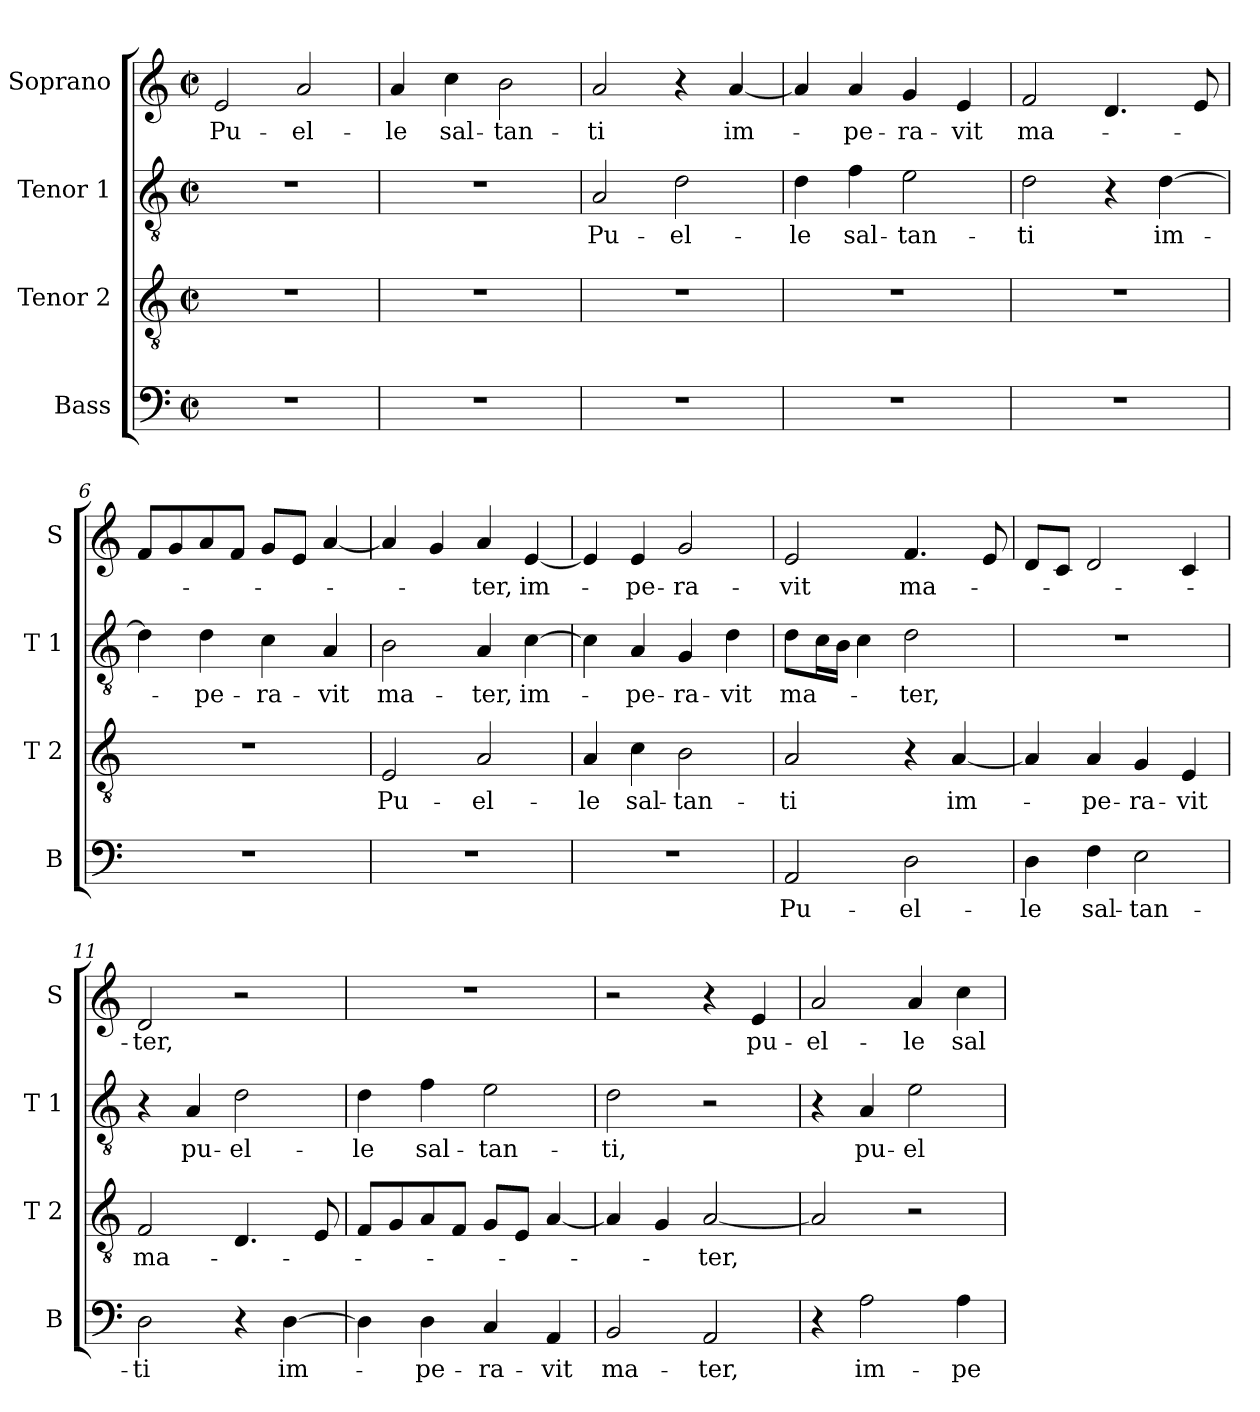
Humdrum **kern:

**kern	**text	**kern	**text	**kern	**text	**kern	**text
*part4	*part4	*part3	*part3	*part2	*part2	*part1	*part1
*staff4	*staff4	*staff3	*staff3	*staff2	*staff2	*staff1	*staff1
*I"Bass	*	*I"Tenor 2	*	*I"Tenor 1	*	*I"Soprano	*
*I'B	*	*I'T 2	*	*I'T 1	*	*I'S	*
*clefF4	*	*clefGv2	*	*clefGv2	*	*clefG2	*
*k[]	*	*k[]	*	*k[]	*	*k[]	*
*C:	*	*C:	*	*C:	*	*C:	*
*M2/2	*	*M2/2	*	*M2/2	*	*M2/2	*
*met(c|)	*	*met(c|)	*	*met(c|)	*	*met(c|)	*
=1	=1	=1	=1	=1	=1	=1	=1
!	!	!	!	!	!	!	!LO:LY:b
1r	.	1r	.	1r	.	2e/	Pu-
!	!	!	!	!	!	!	!LO:LY:b
.	.	.	.	.	.	2a/	-el-
=2	=2	=2	=2	=2	=2	=2	=2
!	!	!	!	!	!	!	!LO:LY:b
1r	.	1r	.	1r	.	4a/	-le
!	!	!	!	!	!	!	!LO:LY:b
.	.	.	.	.	.	4cc\	sal-
!	!	!	!	!	!	!	!LO:LY:b
.	.	.	.	.	.	2b\	-tan-
=3	=3	=3	=3	=3	=3	=3	=3
!	!	!	!	!	!LO:LY:b	!	!LO:LY:b
1r	.	1r	.	2A/	Pu-	2a/	-ti
!	!	!	!	!	!LO:LY:b	!	!
.	.	.	.	2d\	-el-	4r	.
!	!	!	!	!	!	!	!LO:LY:b
.	.	.	.	.	.	[4a/	im-
=4	=4	=4	=4	=4	=4	=4	=4
!	!	!	!	!	!LO:LY:b	!	!
1r	.	1r	.	4d\	-le	4a/]	.
!	!	!	!	!	!LO:LY:b	!	!LO:LY:b
.	.	.	.	4f\	sal-	4a/	-pe-
!	!	!	!	!	!LO:LY:b	!	!LO:LY:b
.	.	.	.	2e\	-tan-	4g/	-ra-
!	!	!	!	!	!	!	!LO:LY:b
.	.	.	.	.	.	4e/	-vit
=5	=5	=5	=5	=5	=5	=5	=5
!	!	!	!	!	!LO:LY:b	!	!LO:LY:b
1r	.	1r	.	2d\	-ti	2f/	ma-
.	.	.	.	4r	.	4.d/	.
!	!	!	!	!	!LO:LY:b	!	!
.	.	.	.	[4d\	im-	.	.
.	.	.	.	.	.	8e/	.
!!LO:LB:g=z
=6	=6	=6	=6	=6	=6	=6	=6
1r	.	1r	.	4d\]	.	8f/L	.
.	.	.	.	.	.	8g/	.
!	!	!	!	!	!LO:LY:b	!	!
.	.	.	.	4d\	-pe-	8a/	.
.	.	.	.	.	.	8f/J	.
!	!	!	!	!	!LO:LY:b	!	!
.	.	.	.	4c\	-ra-	8g/L	.
.	.	.	.	.	.	8e/J	.
!	!	!	!	!	!LO:LY:b	!	!
.	.	.	.	4A/	-vit	[4a/	.
=7	=7	=7	=7	=7	=7	=7	=7
!	!	!	!LO:LY:b	!	!LO:LY:b	!	!
1r	.	2E/	Pu-	2B\	ma-	4a/]	.
.	.	.	.	.	.	4g/	.
!	!	!	!LO:LY:b	!	!LO:LY:b	!	!LO:LY:b
.	.	2A/	-el-	4A/	-ter,	4a/	-ter,
!	!	!	!	!	!LO:LY:b	!	!LO:LY:b
.	.	.	.	[4c\	im-	[4e/	im-
=8	=8	=8	=8	=8	=8	=8	=8
!	!	!	!LO:LY:b	!	!	!	!
1r	.	4A/	-le	4c\]	.	4e/]	.
!	!	!	!LO:LY:b	!	!LO:LY:b	!	!LO:LY:b
.	.	4c\	sal-	4A/	-pe-	4e/	-pe-
!	!	!	!LO:LY:b	!	!LO:LY:b	!	!LO:LY:b
.	.	2B\	-tan-	4G/	-ra-	2g/	-ra-
!	!	!	!	!	!LO:LY:b	!	!
.	.	.	.	4d\	-vit	.	.
=9	=9	=9	=9	=9	=9	=9	=9
!	!LO:LY:b	!	!LO:LY:b	!	!LO:LY:b	!	!LO:LY:b
2AA/	Pu-	2A/	-ti	8d\L	ma-	2e/	-vit
.	.	.	.	16c\L	.	.	.
.	.	.	.	16B\JJ	.	.	.
.	.	.	.	4c\	.	.	.
!	!LO:LY:b	!	!	!	!LO:LY:b	!	!LO:LY:b
2D\	-el-	4r	.	2d\	-ter,	4.f/	ma-
!	!	!	!LO:LY:b	!	!	!	!
.	.	[4A/	im-	.	.	.	.
.	.	.	.	.	.	8e/	.
=10	=10	=10	=10	=10	=10	=10	=10
!	!LO:LY:b	!	!	!	!	!	!
4D\	-le	4A/]	.	1r	.	8d/L	.
.	.	.	.	.	.	8c/J	.
!	!LO:LY:b	!	!LO:LY:b	!	!	!	!
4F\	sal-	4A/	-pe-	.	.	2d/	.
!	!LO:LY:b	!	!LO:LY:b	!	!	!	!
2E\	-tan-	4G/	-ra-	.	.	.	.
!	!	!	!LO:LY:b	!	!	!	!
.	.	4E/	-vit	.	.	4c/	.
=11	=11	=11	=11	=11	=11	=11	=11
!	!LO:LY:b	!	!LO:LY:b	!	!	!	!LO:LY:b
2D\	-ti	2F/	ma-	4r	.	2d/	-ter,
!	!	!	!	!	!LO:LY:b	!	!
.	.	.	.	4A/	pu-	.	.
!	!	!	!	!	!LO:LY:b	!	!
4r	.	4.D/	.	2d\	-el-	2r	.
!	!LO:LY:b	!	!	!	!	!	!
[4D\	im-	.	.	.	.	.	.
.	.	8E/	.	.	.	.	.
!!LO:LB:g=z
=12	=12	=12	=12	=12	=12	=12	=12
!	!	!	!	!	!LO:LY:b	!	!
4D\]	.	8F/L	.	4d\	-le	1r	.
.	.	8G/	.	.	.	.	.
!	!LO:LY:b	!	!	!	!LO:LY:b	!	!
4D\	-pe-	8A/	.	4f\	sal-	.	.
.	.	8F/J	.	.	.	.	.
!	!LO:LY:b	!	!	!	!LO:LY:b	!	!
4C/	-ra-	8G/L	.	2e\	-tan-	.	.
.	.	8E/J	.	.	.	.	.
!	!LO:LY:b	!	!	!	!	!	!
4AA/	-vit	[4A/	.	.	.	.	.
=13	=13	=13	=13	=13	=13	=13	=13
!	!LO:LY:b	!	!	!	!LO:LY:b	!	!
2BB/	ma-	4A/]	.	2d\	-ti,	2r	.
.	.	4G/	.	.	.	.	.
!	!LO:LY:b	!	!LO:LY:b	!	!	!	!
2AA/	-ter,	[2A/	-ter,	2r	.	4r	.
!	!	!	!	!	!	!	!LO:LY:b
.	.	.	.	.	.	4e/	pu-
=14	=14	=14	=14	=14	=14	=14	=14
!	!	!	!	!	!	!	!LO:LY:b
4r	.	2A/]	.	4r	.	2a/	-el-
!	!LO:LY:b	!	!	!	!LO:LY:b	!	!
2A\	im-	.	.	4A/	pu-	.	.
!	!	!	!	!	!LO:LY:b	!	!LO:LY:b
.	.	2r	.	2e\	-el-	4a/	-le
!	!LO:LY:b	!	!	!	!	!	!LO:LY:b
4A\	-pe-	.	.	.	.	4cc\	sal-
=	=	=	=	=	=	=	=
*-	*-	*-	*-	*-	*-	*-	*-
